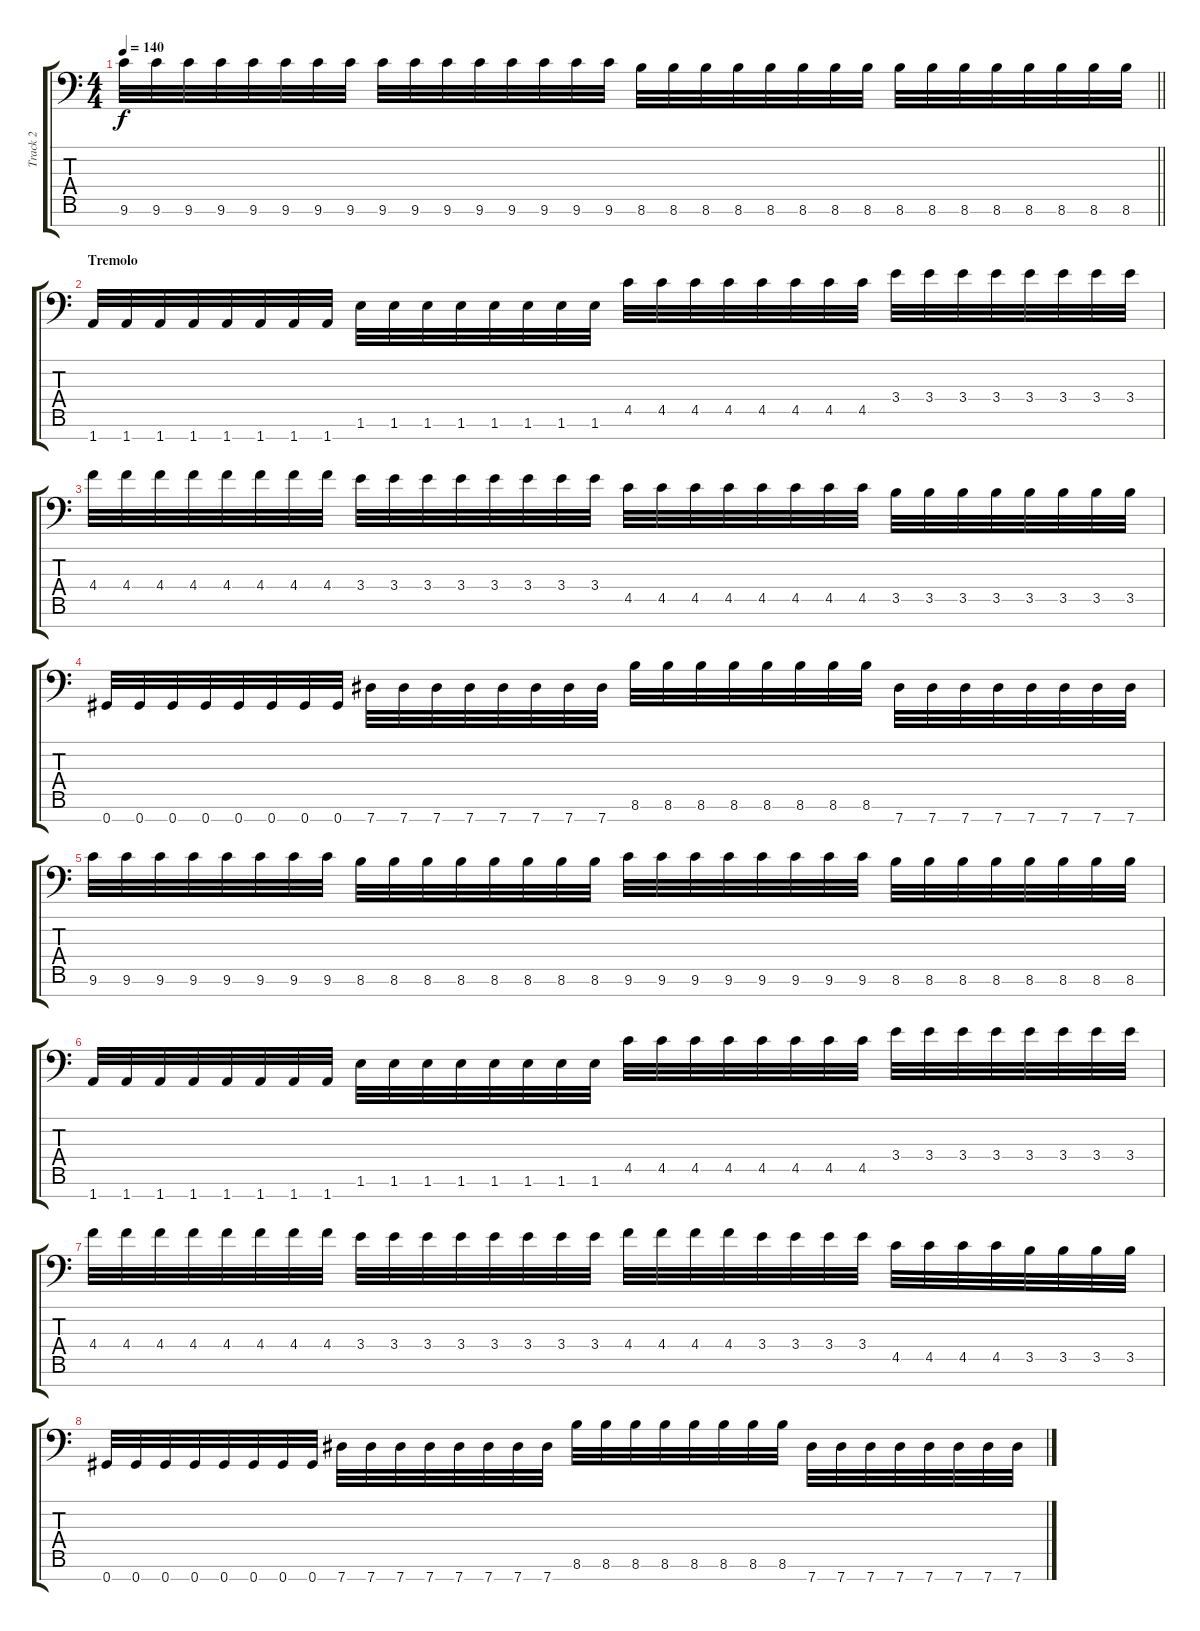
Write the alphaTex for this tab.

\track ("Track 2" "Track 2") {instrument overdrivenguitar}
\staff {score tabs}
\tuning (Eb4 Bb3 Gb3 Db3 Ab2 Eb2 Ab1) {hide}
\ts (4 4)
\tempo 140
\clef f4
\barLineRight lightlight
\ks c
9.6.32{dy f} 9.6.32 9.6.32 9.6.32 9.6.32 9.6.32 9.6.32 9.6.32 9.6.32 9.6.32 9.6.32 9.6.32 9.6.32 9.6.32 9.6.32 9.6.32 8.6.32 8.6.32 8.6.32 8.6.32 8.6.32 8.6.32 8.6.32 8.6.32 8.6.32 8.6.32 8.6.32 8.6.32 8.6.32 8.6.32 8.6.32 8.6.32 |
\section ("" "Tremolo")
1.7.32 1.7.32 1.7.32 1.7.32 1.7.32 1.7.32 1.7.32 1.7.32 1.6.32 1.6.32 1.6.32 1.6.32 1.6.32 1.6.32 1.6.32 1.6.32 4.5.32 4.5.32 4.5.32 4.5.32 4.5.32 4.5.32 4.5.32 4.5.32 3.4.32 3.4.32 3.4.32 3.4.32 3.4.32 3.4.32 3.4.32 3.4.32 |
4.4.32 4.4.32 4.4.32 4.4.32 4.4.32 4.4.32 4.4.32 4.4.32 3.4.32 3.4.32 3.4.32 3.4.32 3.4.32 3.4.32 3.4.32 3.4.32 4.5.32 4.5.32 4.5.32 4.5.32 4.5.32 4.5.32 4.5.32 4.5.32 3.5.32 3.5.32 3.5.32 3.5.32 3.5.32 3.5.32 3.5.32 3.5.32 |
0.7.32 0.7.32 0.7.32 0.7.32 0.7.32 0.7.32 0.7.32 0.7.32 7.7.32 7.7.32 7.7.32 7.7.32 7.7.32 7.7.32 7.7.32 7.7.32 8.6.32 8.6.32 8.6.32 8.6.32 8.6.32 8.6.32 8.6.32 8.6.32 7.7.32 7.7.32 7.7.32 7.7.32 7.7.32 7.7.32 7.7.32 7.7.32 |
9.6.32 9.6.32 9.6.32 9.6.32 9.6.32 9.6.32 9.6.32 9.6.32 8.6.32 8.6.32 8.6.32 8.6.32 8.6.32 8.6.32 8.6.32 8.6.32 9.6.32 9.6.32 9.6.32 9.6.32 9.6.32 9.6.32 9.6.32 9.6.32 8.6.32 8.6.32 8.6.32 8.6.32 8.6.32 8.6.32 8.6.32 8.6.32 |
1.7.32 1.7.32 1.7.32 1.7.32 1.7.32 1.7.32 1.7.32 1.7.32 1.6.32 1.6.32 1.6.32 1.6.32 1.6.32 1.6.32 1.6.32 1.6.32 4.5.32 4.5.32 4.5.32 4.5.32 4.5.32 4.5.32 4.5.32 4.5.32 3.4.32 3.4.32 3.4.32 3.4.32 3.4.32 3.4.32 3.4.32 3.4.32 |
4.4.32 4.4.32 4.4.32 4.4.32 4.4.32 4.4.32 4.4.32 4.4.32 3.4.32 3.4.32 3.4.32 3.4.32 3.4.32 3.4.32 3.4.32 3.4.32 4.4.32 4.4.32 4.4.32 4.4.32 3.4.32 3.4.32 3.4.32 3.4.32 4.5.32 4.5.32 4.5.32 4.5.32 3.5.32 3.5.32 3.5.32 3.5.32 |
0.7.32 0.7.32 0.7.32 0.7.32 0.7.32 0.7.32 0.7.32 0.7.32 7.7.32 7.7.32 7.7.32 7.7.32 7.7.32 7.7.32 7.7.32 7.7.32 8.6.32 8.6.32 8.6.32 8.6.32 8.6.32 8.6.32 8.6.32 8.6.32 7.7.32 7.7.32 7.7.32 7.7.32 7.7.32 7.7.32 7.7.32 7.7.32
